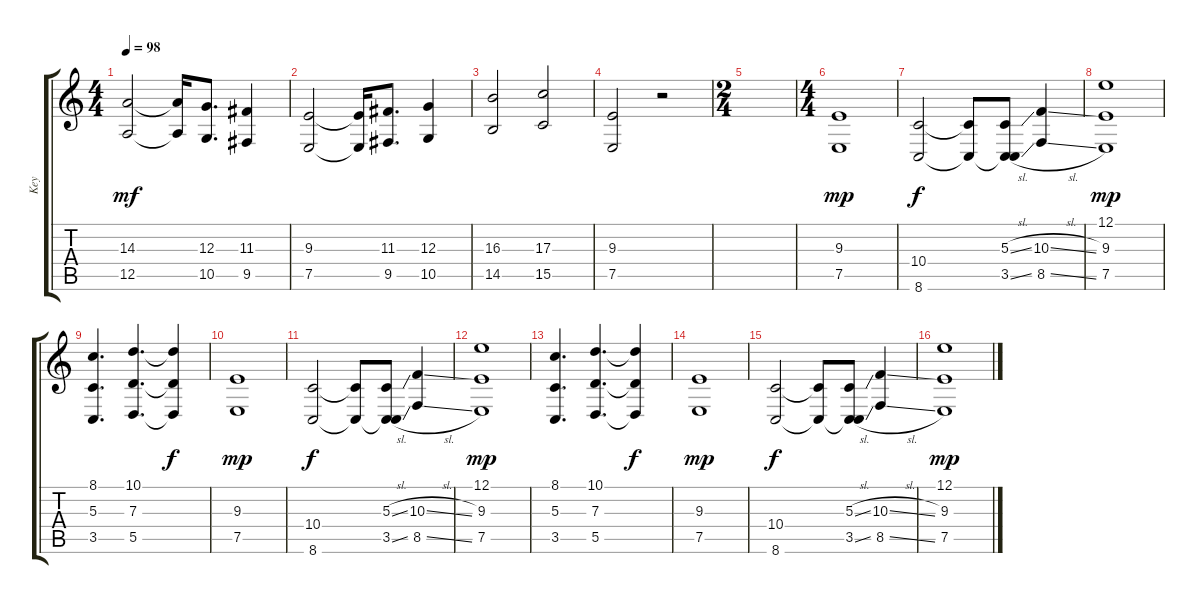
\track ("Key" "Key") {instrument pad8sweep}
\staff {score tabs}
\tuning (E4 B3 G3 D3 A2 E2) {hide}
\ts (4 4)
\tempo 98
\clef g2
\ks c
(14.3 12.5).2{dy mf} (14.3{t} 12.5{t}).16 (12.3 10.5).8{d} (11.3 9.5).4 |
(9.3 7.5).2 (9.3{t} 7.5{t}).16 (11.3 9.5).8{d} (12.3 10.5).4 |
(16.3 14.5).2 (17.3 15.5).2 |
(9.3 7.5).2 r.2 |
\ts (2 4)
|
\ts (4 4)
(9.3 7.5).1{dy mp} |
(10.4 8.6).2{dy f} (10.4{t} 8.6{t}).8 (5.3{sl} 3.5{sl} 8.6{t}).8 (10.3{sl} 8.5{sl}).4 |
(12.1 9.3 7.5).1{dy mp} |
(8.1 5.3 3.5).4{d} (10.1 7.3 5.5).4{d} (10.1{t} 7.3{t} 5.5{t}).4{dy f} |
(9.3 7.5).1{dy mp} |
(10.4 8.6).2{dy f} (10.4{t} 8.6{t}).8 (5.3{sl} 3.5{sl} 8.6{t}).8 (10.3{sl} 8.5{sl}).4 |
(12.1 9.3 7.5).1{dy mp} |
(8.1 5.3 3.5).4{d} (10.1 7.3 5.5).4{d} (10.1{t} 7.3{t} 5.5{t}).4{dy f} |
(9.3 7.5).1{dy mp} |
(10.4 8.6).2{dy f} (10.4{t} 8.6{t}).8 (5.3{sl} 3.5{sl} 8.6{t}).8 (10.3{sl} 8.5{sl}).4 |
(12.1 9.3 7.5).1{dy mp}
